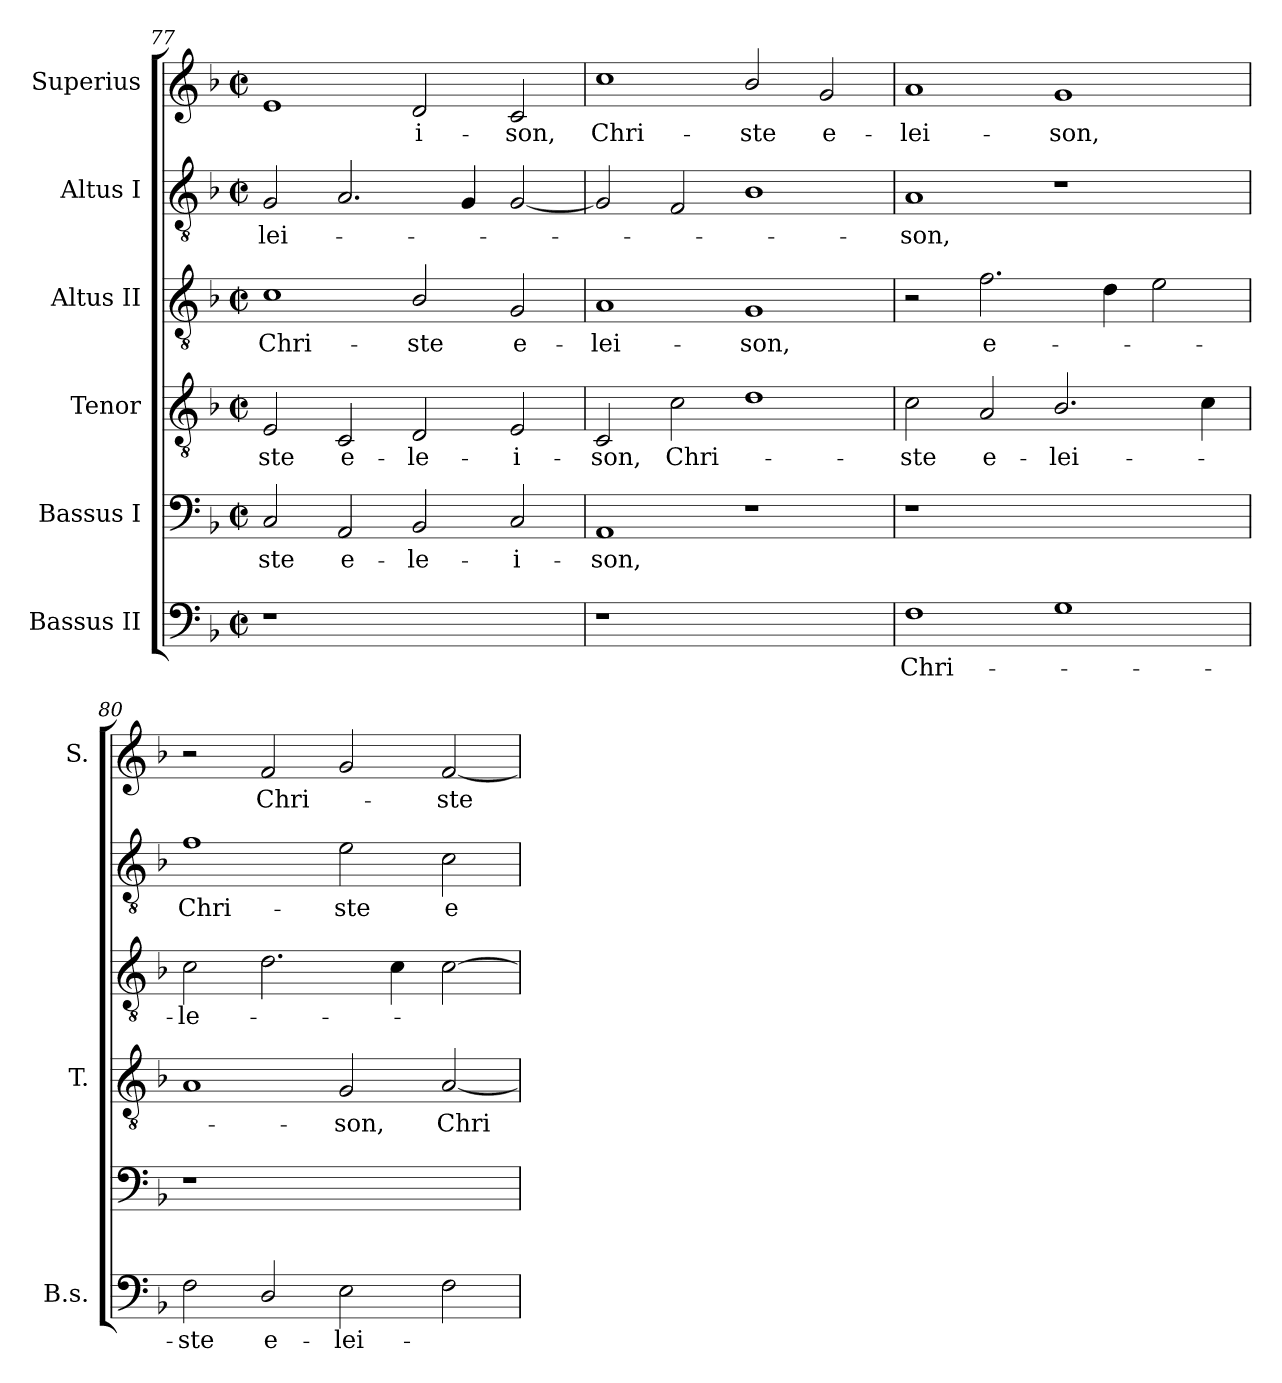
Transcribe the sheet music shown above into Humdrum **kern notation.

**kern	**text	**kern	**text	**kern	**text	**kern	**text	**kern	**text	**kern	**text
*part6	*part6	*part5	*part5	*part4	*part4	*part3	*part3	*part2	*part2	*part1	*part1
*staff6	*staff6	*staff5	*staff5	*staff4	*staff4	*staff3	*staff3	*staff2	*staff2	*staff1	*staff1
*I"Bassus II	*	*I"Bassus I	*	*I"Tenor	*	*I"Altus II	*	*I"Altus I	*	*I"Superius	*
*I'B.s.	*	*	*	*I'T.	*	*	*	*	*	*I'S.	*
*clefF4	*	*clefF4	*	*clefGv2	*	*clefGv2	*	*clefGv2	*	*clefG2	*
*	*	*	*	*ITrd7c12	*	*ITrd7c12	*	*ITrd7c12	*	*	*
*k[b-]	*	*k[b-]	*	*k[b-]	*	*k[b-]	*	*k[b-]	*	*k[b-]	*
*F:	*	*F:	*	*F:	*	*F:	*	*F:	*	*F:	*
*M2/2	*	*M2/2	*	*M2/2	*	*M2/2	*	*M2/2	*	*M2/2	*
*met(c|)	*	*met(c|)	*	*met(c|)	*	*met(c|)	*	*met(c|)	*	*met(c|)	*
=77	=77	=77	=77	=77	=77	=77	=77	=77	=77	=77	=77
!LO:N:vis=1	!	!	!	!	!	!	!	!	!	!	!
!	!	!	!LO:LY:b:color=#000000	!	!	!	!	!	!	!	!
!	!	!	!	!	!LO:LY:b:color=#000000	!	!	!	!	!	!
!	!	!	!	!	!	!	!LO:LY:b:color=#000000	!	!	!	!
!	!	!	!	!	!	!	!	!	!LO:LY:b:color=#000000	!	!
1r	.	2Ci/	-ste	2EEi/	-ste	1Ci	Chri-	2GGi/	-lei-	1ei	.
!	!	!	!LO:LY:b:color=#000000	!	!	!	!	!	!	!	!
!	!	!	!	!	!LO:LY:b:color=#000000	!	!	!	!	!	!
.	.	2AAi/	e-	2CCi/	e-	.	.	2.AAi/	.	.	.
!	!	!	!LO:LY:b:color=#000000	!	!	!	!	!	!	!	!
!	!	!	!	!	!LO:LY:b:color=#000000	!	!	!	!	!	!
!	!	!	!	!	!	!	!LO:LY:b:color=#000000	!	!	!	!
!	!	!	!	!	!	!	!	!	!	!	!LO:LY:b:color=#000000
1ryy	.	2BB-i/	-le-	2DDi/	-le-	2BB-i/	-ste	.	.	2di/	-i-
.	.	.	.	.	.	.	.	4GGi/	.	.	.
!	!	!	!LO:LY:b:color=#000000	!	!	!	!	!	!	!	!
!	!	!	!	!	!LO:LY:b:color=#000000	!	!	!	!	!	!
!	!	!	!	!	!	!	!LO:LY:b:color=#000000	!	!	!	!
!	!	!	!	!	!	!	!	!	!	!	!LO:LY:b:color=#000000
.	.	2Ci/	-i-	2EEi/	-i-	2GGi/	e-	[<2GGi/	.	2ci/	-son,
=78	=78	=78	=78	=78	=78	=78	=78	=78	=78	=78	=78
!LO:N:vis=1	!	!	!	!	!	!	!	!	!	!	!
!	!	!	!LO:LY:b:color=#000000	!	!	!	!	!	!	!	!
!	!	!	!	!	!LO:LY:b:color=#000000	!	!	!	!	!	!
!	!	!	!	!	!	!	!LO:LY:b:color=#000000	!	!	!	!
!	!	!	!	!	!	!	!	!	!	!	!LO:LY:b:color=#000000
1r	.	1AAi	-son,	2CCi/	-son,	1AAi	-lei-	2GGi/]	.	1cci	Chri-
!	!	!	!	!	!LO:LY:b:color=#000000	!	!	!	!	!	!
.	.	.	.	2Ci\	Chri-	.	.	2FFi/	.	.	.
!	!	!	!	!	!	!	!LO:LY:b:color=#000000	!	!	!	!
!	!	!	!	!	!	!	!	!	!	!	!LO:LY:b:color=#000000
1ryy	.	1r	.	1Di	.	1GGi	-son,	1BB-i	.	2b-i/	-ste
!	!	!	!	!	!	!	!	!	!	!	!LO:LY:b:color=#000000
.	.	.	.	.	.	.	.	.	.	2gi/	e-
=79	=79	=79	=79	=79	=79	=79	=79	=79	=79	=79	=79
!	!LO:LY:b:color=#000000	!LO:N:vis=1	!	!	!	!	!	!	!	!	!
!	!	!	!	!	!LO:LY:b:color=#000000	!	!	!	!	!	!
!	!	!	!	!	!	!	!	!	!LO:LY:b:color=#000000	!	!
!	!	!	!	!	!	!	!	!	!	!	!LO:LY:b:color=#000000
1Fi	Chri-	1r	.	2Ci\	-ste	2r	.	1AAi	-son,	1ai	-lei-
!	!	!	!	!	!LO:LY:b:color=#000000	!	!	!	!	!	!
!	!	!	!	!	!	!	!LO:LY:b:color=#000000	!	!	!	!
.	.	.	.	2AAi/	e-	2.Fi\	e-	.	.	.	.
!	!	!	!	!	!LO:LY:b:color=#000000	!	!	!	!	!	!
!	!	!	!	!	!	!	!	!	!	!	!LO:LY:b:color=#000000
1Gi	.	1ryy	.	2.BB-i/	-lei-	.	.	1r	.	1gi	-son,
.	.	.	.	.	.	4Di\	.	.	.	.	.
.	.	.	.	.	.	2Ei\	.	.	.	.	.
.	.	.	.	4Ci\	.	.	.	.	.	.	.
=80	=80	=80	=80	=80	=80	=80	=80	=80	=80	=80	=80
!	!LO:LY:b:color=#000000	!LO:N:vis=1	!	!	!	!	!	!	!	!	!
!	!	!	!	!	!	!	!LO:LY:b:color=#000000	!	!	!	!
!	!	!	!	!	!	!	!	!	!LO:LY:b:color=#000000	!	!
2Fi\	-ste	1r	.	1AAi	.	2Ci\	-le-	1Fi	Chri-	2r	.
!	!LO:LY:b:color=#000000	!	!	!	!	!	!	!	!	!	!
!	!	!	!	!	!	!	!	!	!	!	!LO:LY:b:color=#000000
2Di/	e-	.	.	.	.	2.Di\	.	.	.	2fi/	Chri-
!	!LO:LY:b:color=#000000	!	!	!	!	!	!	!	!	!	!
!	!	!	!	!	!LO:LY:b:color=#000000	!	!	!	!	!	!
!	!	!	!	!	!	!	!	!	!LO:LY:b:color=#000000	!	!
2Ei\	-lei-	1ryy	.	2GGi/	-son,	.	.	2Ei\	-ste	2gi/	.
.	.	.	.	.	.	4Ci\	.	.	.	.	.
!	!	!	!	!	!LO:LY:b:color=#000000	!	!	!	!	!	!
!	!	!	!	!	!	!	!	!	!LO:LY:b:color=#000000	!	!
!	!	!	!	!	!	!	!	!	!	!	!LO:LY:b:color=#000000
2Fi\	.	.	.	[<2AAi/	Chri-	[>2Ci\	.	2Ci\	e-	[<2fi/	-ste
=	=	=	=	=	=	=	=	=	=	=	=
*-	*-	*-	*-	*-	*-	*-	*-	*-	*-	*-	*-
